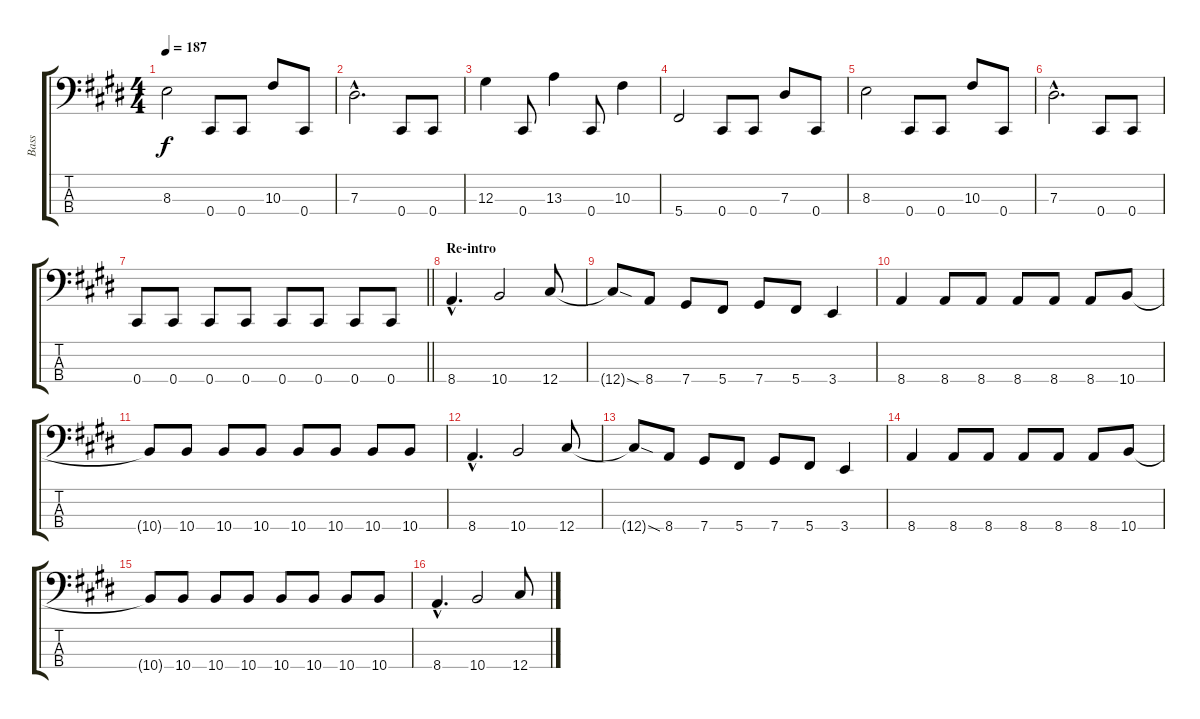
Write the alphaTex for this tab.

\track ("Bass" "Bass") {instrument electricbasspick}
\staff {score tabs}
\tuning (Gb2 Db2 Ab1 Db1) {hide}
\ts (4 4)
\tempo 187
\clef f4
\ks e
8.3.2{dy f} 0.4.8 0.4.8 10.3.8 0.4.8 |
7.3{hac}.2{d} 0.4.8 0.4.8 |
12.3.4 0.4.8 13.3.4 0.4.8 10.3.4 |
5.4.2 0.4.8 0.4.8 7.3.8 0.4.8 |
8.3.2 0.4.8 0.4.8 10.3.8 0.4.8 |
7.3{hac}.2{d} 0.4.8 0.4.8 |
\barLineRight lightlight
0.4.8 0.4.8 0.4.8 0.4.8 0.4.8 0.4.8 0.4.8 0.4.8 |
\section ("" "Re-intro")
8.4{hac}.4{d} 10.4.2 12.4.8 |
12.4{sod t}.8 8.4.8 7.4.8 5.4.8 7.4.8 5.4.8 3.4.4 |
8.4.4 8.4.8 8.4.8 8.4.8 8.4.8 8.4.8 10.4.8 |
10.4{t}.8 10.4.8 10.4.8 10.4.8 10.4.8 10.4.8 10.4.8 10.4.8 |
8.4{hac}.4{d} 10.4.2 12.4.8 |
12.4{sod t}.8 8.4.8 7.4.8 5.4.8 7.4.8 5.4.8 3.4.4 |
8.4.4 8.4.8 8.4.8 8.4.8 8.4.8 8.4.8 10.4.8 |
10.4{t}.8 10.4.8 10.4.8 10.4.8 10.4.8 10.4.8 10.4.8 10.4.8 |
8.4{hac}.4{d} 10.4.2 12.4.8
